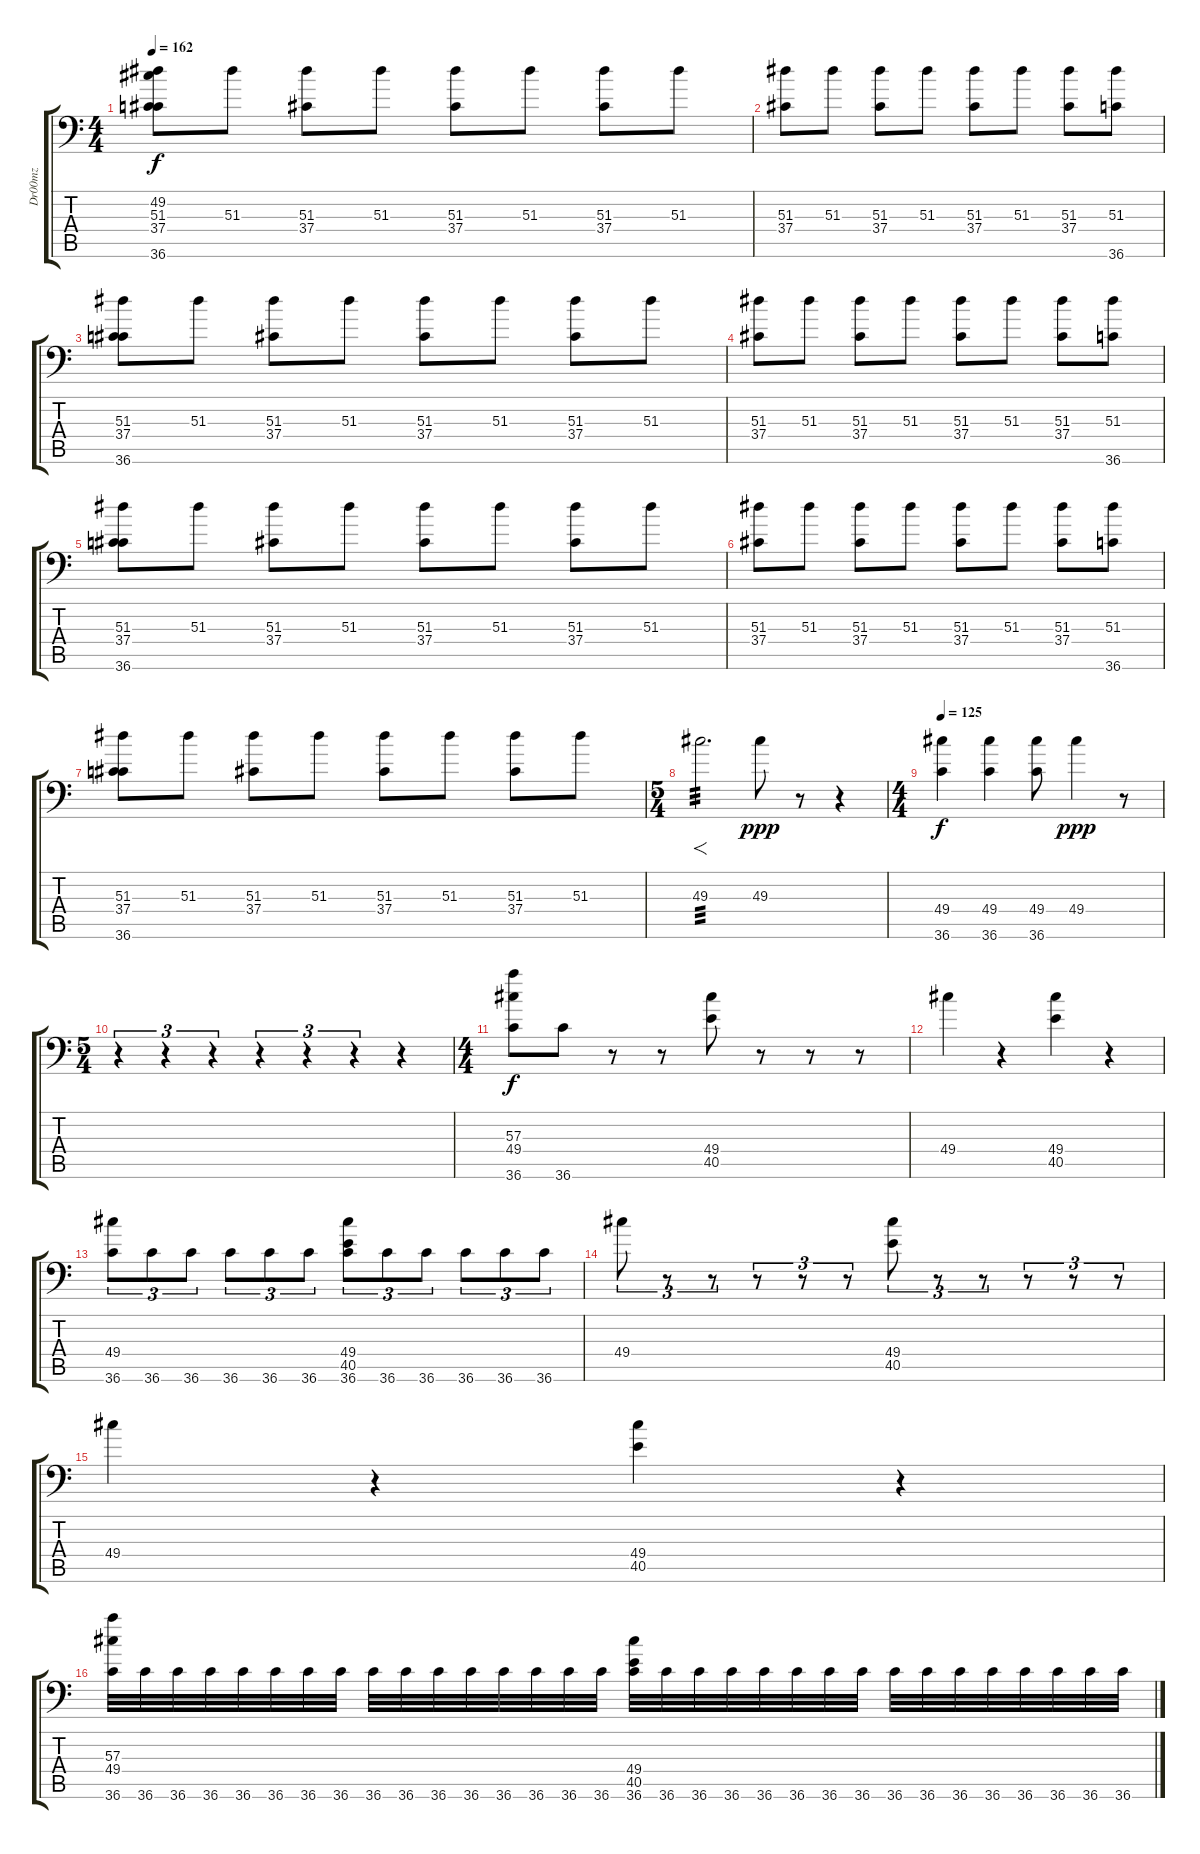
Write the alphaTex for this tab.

\track ("Dr00mz" "Dr00mz") {instrument acousticgrandpiano}
\staff {score tabs}
\tuning (C-1 C-1 C-1 C-1 C-1 C-1) {hide}
\ts (4 4)
\tempo 162
\clef f4
\ks c
(49.2 51.3 37.4 36.6).8{dy f} 51.3.8 (51.3 37.4).8 51.3.8 (51.3 37.4).8 51.3.8 (51.3 37.4).8 51.3.8 |
(51.3 37.4).8 51.3.8 (51.3 37.4).8 51.3.8 (51.3 37.4).8 51.3.8 (51.3 37.4).8 (51.3 36.6).8 |
(51.3 37.4 36.6).8 51.3.8 (51.3 37.4).8 51.3.8 (51.3 37.4).8 51.3.8 (51.3 37.4).8 51.3.8 |
(51.3 37.4).8 51.3.8 (51.3 37.4).8 51.3.8 (51.3 37.4).8 51.3.8 (51.3 37.4).8 (51.3 36.6).8 |
(51.3 37.4 36.6).8 51.3.8 (51.3 37.4).8 51.3.8 (51.3 37.4).8 51.3.8 (51.3 37.4).8 51.3.8 |
(51.3 37.4).8 51.3.8 (51.3 37.4).8 51.3.8 (51.3 37.4).8 51.3.8 (51.3 37.4).8 (51.3 36.6).8 |
(51.3 37.4 36.6).8 51.3.8 (51.3 37.4).8 51.3.8 (51.3 37.4).8 51.3.8 (51.3 37.4).8 51.3.8 |
\ts (5 4)
49.3.2{f d tp 3} 49.3.8{dy ppp} r.8 r.4 |
\ts (4 4)
\tempo 125
(49.4 36.6).4{dy f} (49.4 36.6).4 (49.4 36.6).8 49.4.4{dy ppp} r.8 |
\ts (5 4)
r.4{tu (3 2)} r.4{tu (3 2)} r.4{tu (3 2)} r.4{tu (3 2)} r.4{tu (3 2)} r.4{tu (3 2)} r.4 |
\ts (4 4)
(57.3 49.4 36.6).8{dy f} 36.6.8 r.8 r.8 (49.4 40.5).8 r.8 r.8 r.8 |
49.4.4 r.4 (49.4 40.5).4 r.4 |
(49.4 36.6).8{tu (3 2)} 36.6.8{tu (3 2)} 36.6.8{tu (3 2)} 36.6.8{tu (3 2)} 36.6.8{tu (3 2)} 36.6.8{tu (3 2)} (49.4 40.5 36.6).8{tu (3 2)} 36.6.8{tu (3 2)} 36.6.8{tu (3 2)} 36.6.8{tu (3 2)} 36.6.8{tu (3 2)} 36.6.8{tu (3 2)} |
49.4.8{tu (3 2)} r.8{tu (3 2)} r.8{tu (3 2)} r.8{tu (3 2)} r.8{tu (3 2)} r.8{tu (3 2)} (49.4 40.5).8{tu (3 2)} r.8{tu (3 2)} r.8{tu (3 2)} r.8{tu (3 2)} r.8{tu (3 2)} r.8{tu (3 2)} |
49.4.4 r.4 (49.4 40.5).4 r.4 |
(57.3 49.4 36.6).32 36.6.32 36.6.32 36.6.32 36.6.32 36.6.32 36.6.32 36.6.32 36.6.32 36.6.32 36.6.32 36.6.32 36.6.32 36.6.32 36.6.32 36.6.32 (49.4 40.5 36.6).32 36.6.32 36.6.32 36.6.32 36.6.32 36.6.32 36.6.32 36.6.32 36.6.32 36.6.32 36.6.32 36.6.32 36.6.32 36.6.32 36.6.32 36.6.32
